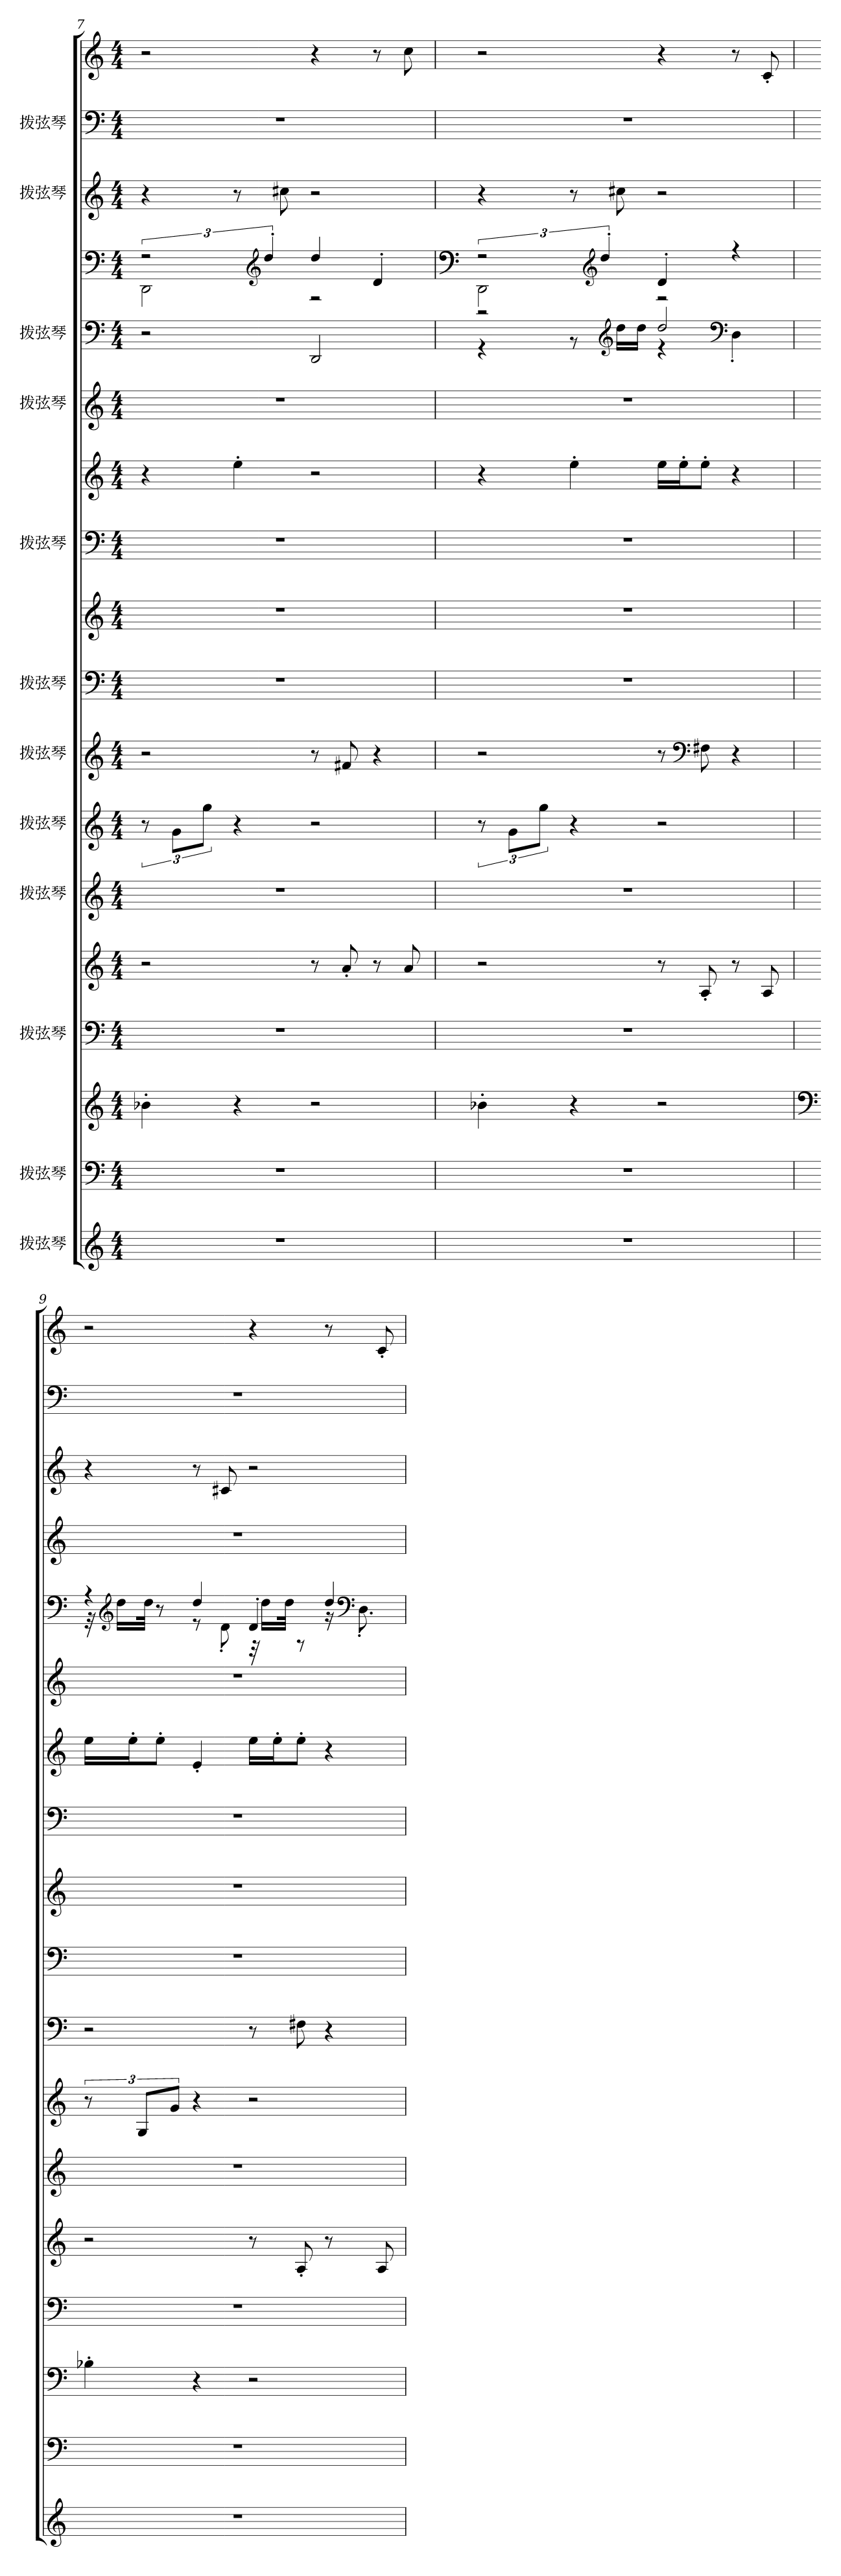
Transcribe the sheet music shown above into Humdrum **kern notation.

**kern	**kern	**kern	**kern	**kern	**kern	**kern	**kern	**kern	**kern	**kern	**kern	**kern	**kern	**kern	**kern	**kern	**kern
*part12	*part11	*part11	*part10	*part10	*part9	*part8	*part7	*part6	*part6	*part5	*part5	*part4	*part3	*part3	*part2	*part1	*part1
*staff18	*staff17	*staff16	*staff15	*staff14	*staff13	*staff12	*staff11	*staff10	*staff9	*staff8	*staff7	*staff6	*staff5	*staff4	*staff3	*staff2	*staff1
*I"拨弦琴	*I"拨弦琴	*	*I"拨弦琴	*	*I"拨弦琴	*I"拨弦琴	*I"拨弦琴	*I"拨弦琴	*	*I"拨弦琴	*	*I"拨弦琴	*I"拨弦琴	*	*I"拨弦琴	*I"拨弦琴	*
!!LO:PB:g=z
*clefG2	*clefF4	*clefG2	*clefF4	*clefG2	*clefG2	*clefG2	*clefG2	*clefF4	*clefG2	*clefF4	*clefG2	*clefG2	*clefF4	*clefF4	*clefG2	*clefF4	*clefG2
*k[]	*k[]	*k[]	*k[]	*k[]	*k[]	*k[]	*k[]	*k[]	*k[]	*k[]	*k[]	*k[]	*k[]	*k[]	*k[]	*k[]	*k[]
*M4/4	*M4/4	*M4/4	*M4/4	*M4/4	*M4/4	*M4/4	*M4/4	*M4/4	*M4/4	*M4/4	*M4/4	*M4/4	*M4/4	*M4/4	*M4/4	*M4/4	*M4/4
=7	=7	=7	=7	=7	=7	=7	=7	=7	=7	=7	=7	=7	=7	=7	=7	=7	=7
*	*	*	*	*	*	*	*	*	*	*	*	*	*	*^	*	*	*
1r	1r	4b-X'\	1r	2r	1r	12r	2r	1r	1r	1r	4r	1r	2r	3r	2DD\	4r	1r	2r
.	.	.	.	.	.	12g\L	.	.	.	.	.	.	.	.	.	.	.	.
.	.	.	.	.	.	12gg\J	.	.	.	.	.	.	.	.	.	.	.	.
.	.	4r	.	.	.	4r	.	.	.	.	4ee'\	.	.	.	.	8r	.	.
*	*	*	*	*	*	*	*	*	*	*	*	*	*	*clefG2	*	*	*	*
.	.	.	.	.	.	.	.	.	.	.	.	.	.	6dd'/	.	.	.	.
.	.	.	.	.	.	.	.	.	.	.	.	.	.	.	.	8cc#X\	.	.
.	.	2r	.	8r	.	2r	8r	.	.	.	2r	.	2DD/	4dd/	2r	2r	.	4r
.	.	.	.	8a'/	.	.	8f#X/	.	.	.	.	.	.	.	.	.	.	.
.	.	.	.	8r	.	.	4r	.	.	.	.	.	.	4d'/	.	.	.	8r
.	.	.	.	8a/	.	.	.	.	.	.	.	.	.	.	.	.	.	8cc\
=8	=8	=8	=8	=8	=8	=8	=8	=8	=8	=8	=8	=8	=8	=8	=8	=8	=8	=8
*	*	*	*	*	*	*	*	*	*	*	*	*	*	*clefF4	*	*	*	*
*	*	*	*	*	*	*	*	*	*	*	*	*	*^	*	*	*	*	*
1r	1r	4b-X'\	1r	2r	1r	12r	2r	1r	1r	1r	4r	1r	2r	4r	3r	2DD\	4r	1r	2r
.	.	.	.	.	.	12g\L	.	.	.	.	.	.	.	.	.	.	.	.	.
.	.	.	.	.	.	12gg\J	.	.	.	.	.	.	.	.	.	.	.	.	.
.	.	4r	.	.	.	4r	.	.	.	.	4ee'\	.	.	8r	.	.	8r	.	.
*	*	*	*	*	*	*	*	*	*	*	*	*	*	*	*clefG2	*	*	*	*
.	.	.	.	.	.	.	.	.	.	.	.	.	.	.	6dd'/	.	.	.	.
*	*	*	*	*	*	*	*	*	*	*	*	*	*clefG2	*	*	*	*	*	*
.	.	.	.	.	.	.	.	.	.	.	.	.	.	16dd\LL	.	.	8cc#X\	.	.
.	.	.	.	.	.	.	.	.	.	.	.	.	.	16dd\JJ	.	.	.	.	.
.	.	2r	.	8r	.	2r	8r	.	.	.	16ee\LL	.	2dd/	4r	4d'/	2r	2r	.	4r
.	.	.	.	.	.	.	.	.	.	.	16ee'\J	.	.	.	.	.	.	.	.
*	*	*	*	*	*	*	*clefF4	*	*	*	*	*	*	*	*	*	*	*	*
.	.	.	.	8A'/	.	.	8F#X\	.	.	.	8ee'\J	.	.	.	.	.	.	.	.
*	*	*	*	*	*	*	*	*	*	*	*	*	*clefF4	*	*	*	*	*	*
.	.	.	.	8r	.	.	4r	.	.	.	4r	.	.	4D'\	4r	.	.	.	8r
.	.	.	.	8A/	.	.	.	.	.	.	.	.	.	.	.	.	.	.	8c'/
*	*	*	*	*	*	*	*	*	*	*	*	*	*	*	*v	*v	*	*	*
!!LO:PB:g=z
=9	=9	=9	=9	=9	=9	=9	=9	=9	=9	=9	=9	=9	=9	=9	=9	=9	=9	=9
*	*	*clefF4	*	*	*	*	*	*	*	*	*	*	*	*	*	*	*	*
1r	1r	4B-X'\	1r	2r	1r	12r	2r	1r	1r	1r	16ee\LL	1r	4r	32r	1r	4r	1r	2r
*	*	*	*	*	*	*	*	*	*	*	*	*	*clefG2	*	*	*	*	*
.	.	.	.	.	.	.	.	.	.	.	.	.	.	16dd\LL	.	.	.	.
.	.	.	.	.	.	.	.	.	.	.	16ee'\J	.	.	.	.	.	.	.
.	.	.	.	.	.	12G/L	.	.	.	.	.	.	.	.	.	.	.	.
.	.	.	.	.	.	.	.	.	.	.	.	.	.	32dd\JJk	.	.	.	.
.	.	.	.	.	.	.	.	.	.	.	8ee'\J	.	.	8r	.	.	.	.
.	.	.	.	.	.	12g/J	.	.	.	.	.	.	.	.	.	.	.	.
.	.	4r	.	.	.	4r	.	.	.	.	4e'/	.	4dd/	8r	.	8r	.	.
.	.	.	.	.	.	.	.	.	.	.	.	.	.	8d'\	.	8c#X/	.	.
.	.	2r	.	8r	.	2r	8r	.	.	.	16ee\LL	.	4d'/	32r	.	2r	.	4r
.	.	.	.	.	.	.	.	.	.	.	.	.	.	16dd\LL	.	.	.	.
.	.	.	.	.	.	.	.	.	.	.	16ee'\J	.	.	.	.	.	.	.
.	.	.	.	.	.	.	.	.	.	.	.	.	.	32dd\JJk	.	.	.	.
.	.	.	.	8A'/	.	.	8F#X\	.	.	.	8ee'\J	.	.	8r	.	.	.	.
.	.	.	.	8r	.	.	4r	.	.	.	4r	.	4dd/	16r	.	.	.	8r
*	*	*	*	*	*	*	*	*	*	*	*	*	*clefF4	*	*	*	*	*
.	.	.	.	.	.	.	.	.	.	.	.	.	.	8.D'\	.	.	.	.
.	.	.	.	8A/	.	.	.	.	.	.	.	.	.	.	.	.	.	8c'/
*	*	*	*	*	*	*	*	*	*	*	*	*	*v	*v	*	*	*	*
=	=	=	=	=	=	=	=	=	=	=	=	=	=	=	=	=	=
*-	*-	*-	*-	*-	*-	*-	*-	*-	*-	*-	*-	*-	*-	*-	*-	*-	*-
